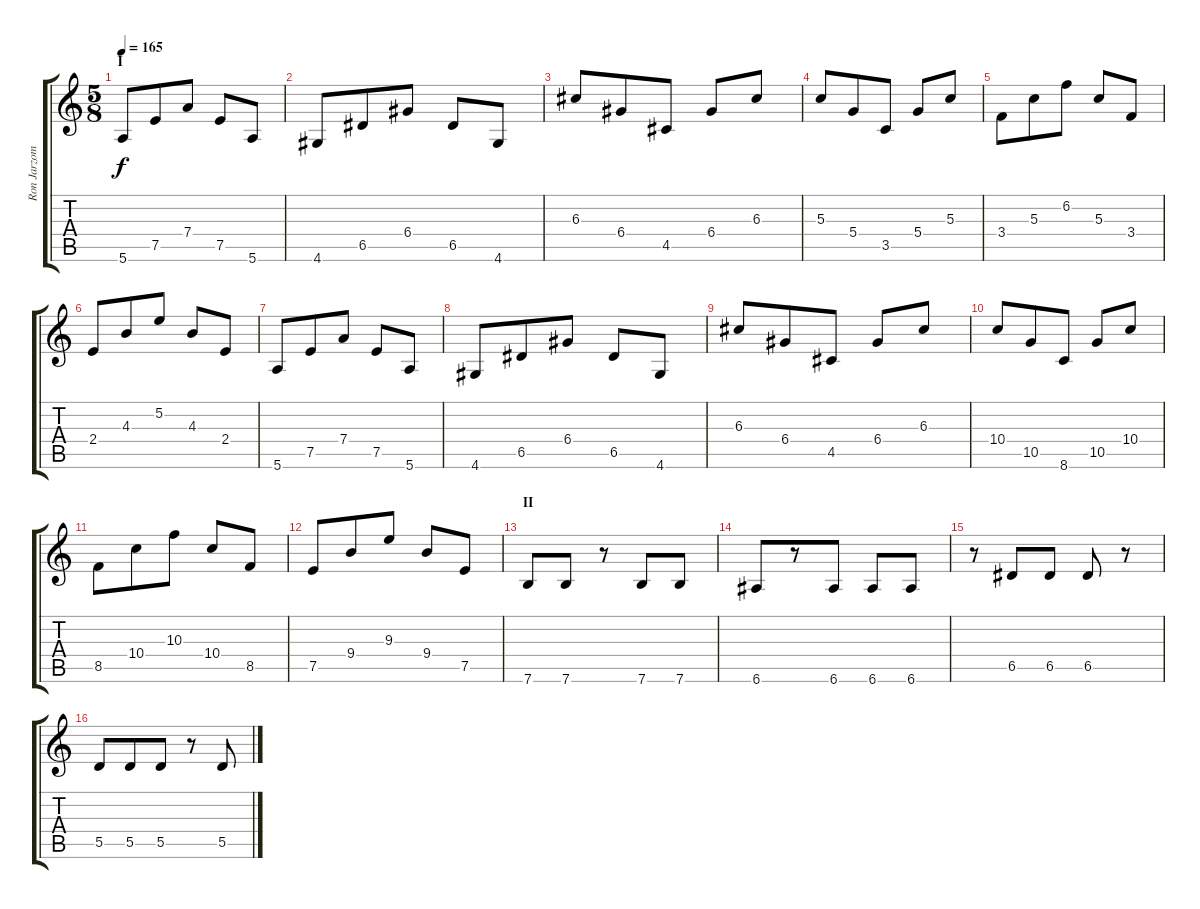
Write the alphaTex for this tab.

\track ("Ron Jarzombek (Rhythm)" "Ron Jarzom") {instrument distortionguitar}
\staff {score tabs}
\tuning (E4 B3 G3 D3 A2 E2) {hide}
\ts (5 8)
\section ("" "I")
\tempo 165
\clef g2
\ks c
5.6.8{dy f instrument distortionguitar} 7.5.8 7.4.8 7.5.8 5.6.8 |
4.6.8 6.5.8 6.4.8 6.5.8 4.6.8 |
6.3.8 6.4.8 4.5.8 6.4.8 6.3.8 |
5.3.8 5.4.8 3.5.8 5.4.8 5.3.8 |
3.4.8 5.3.8 6.2.8 5.3.8 3.4.8 |
2.4.8 4.3.8 5.2.8 4.3.8 2.4.8 |
5.6.8 7.5.8 7.4.8 7.5.8 5.6.8 |
4.6.8 6.5.8 6.4.8 6.5.8 4.6.8 |
6.3.8 6.4.8 4.5.8 6.4.8 6.3.8 |
10.4.8 10.5.8 8.6.8 10.5.8 10.4.8 |
8.5.8 10.4.8 10.3.8 10.4.8 8.5.8 |
7.5.8 9.4.8 9.3.8 9.4.8 7.5.8 |
\section ("" "II")
7.6.8 7.6.8 r.8 7.6.8 7.6.8 |
6.6.8 r.8 6.6.8 6.6.8 6.6.8 |
r.8 6.5.8 6.5.8 6.5.8 r.8 |
5.5.8 5.5.8 5.5.8 r.8 5.5.8
